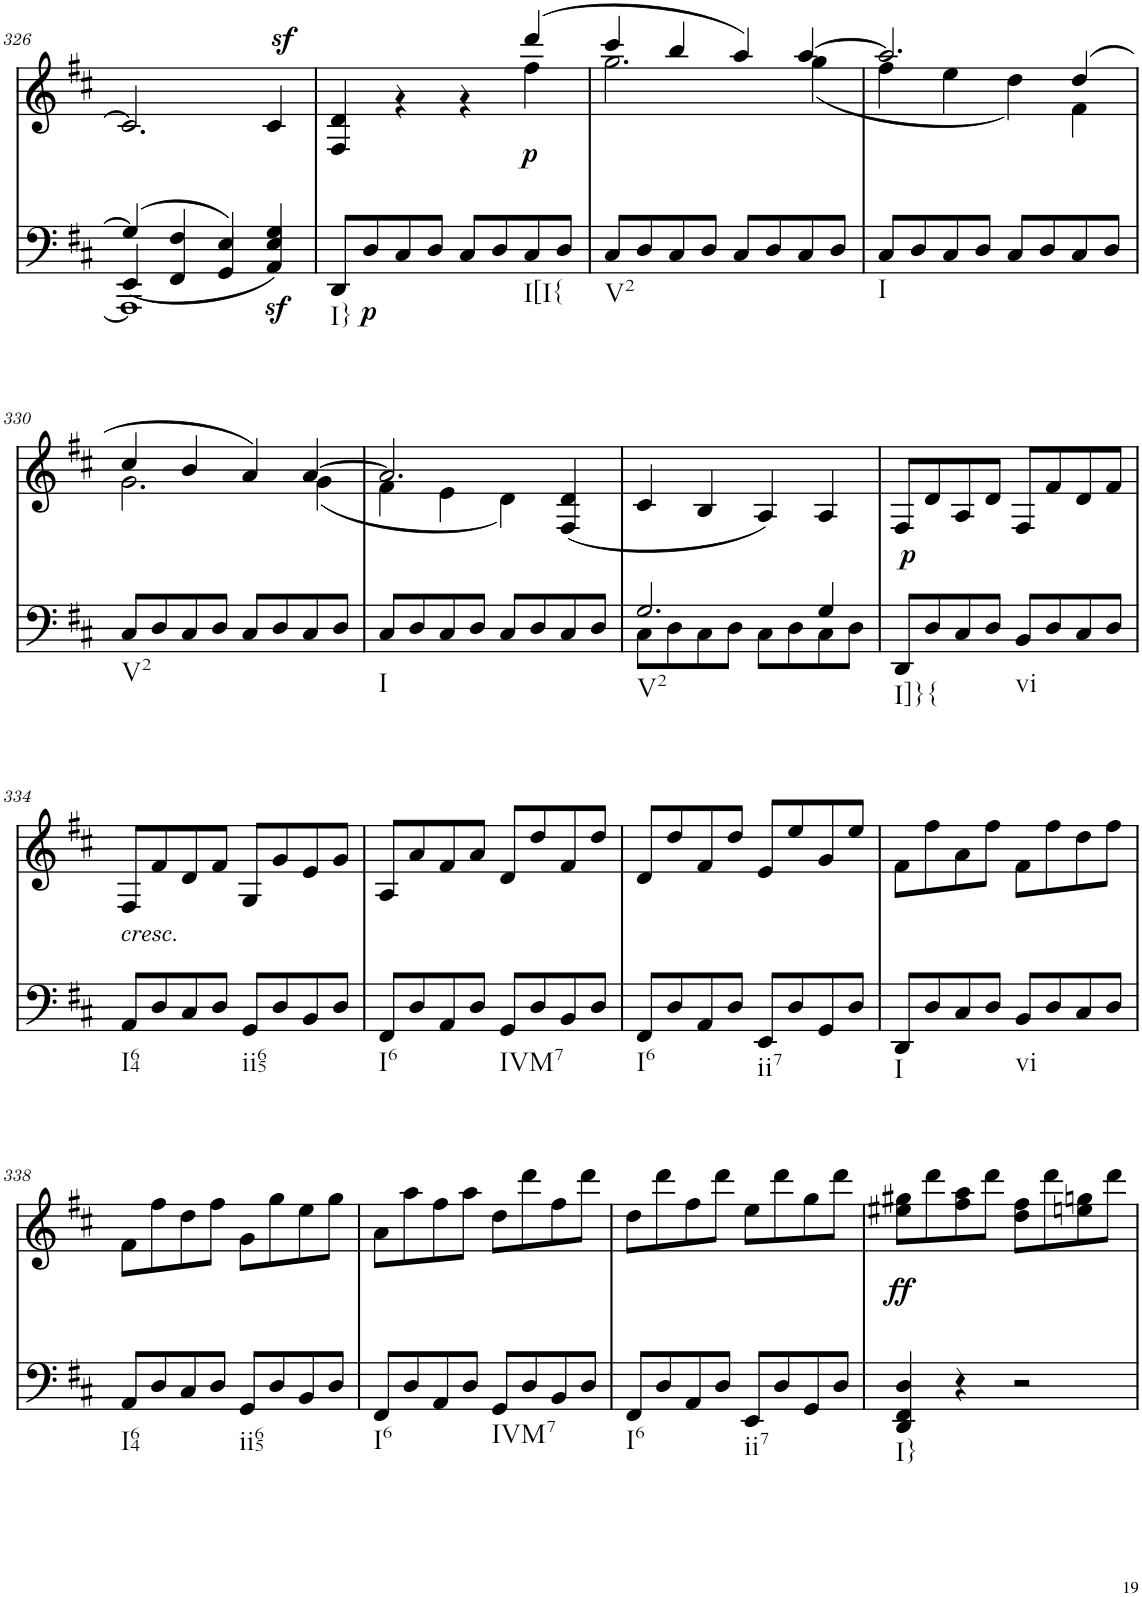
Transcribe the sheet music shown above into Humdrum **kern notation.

**kern	**dynam	**kern	**text	**dynam
*part2	*part2	*part1	*part1	*part1
*staff2	*staff2	*staff1	*staff1	*staff1
*I"piano	*	*I"piano	*	*
*I'Pno	*	*I'Pno	*	*
!!LO:PB:g=z
*clefF4	*	*clefG2	*	*
*k[f#c#]	*	*k[f#c#]	*	*
*M4/4	*	*M4/4	*	*
=326	=326	=326	=326	=326
*^	*	*^	*	*
*	*^	*	*	*	*	*
(4G/]	(<4EE/	1AAA]	.	1ryy	2.c#/]	.	.
4F#/	4FF#/	.	.	.	.	.	.
4E/)	4GG/	.	.	.	.	.	.
!	!	!	!LO:DY:b	!	!	!	!LO:DY:a
4E/ 4G/	4AA/)	.	sf	.	4c#/	.	sf
*	*v	*v	*	*	*	*	*
=327	=327	=327	=327	=327	=327	=327
!LO:TX:b:t=I}	!	!	!	!	!	!
*v	*v	*	*	*	*	*
8DD/L	.	2.ryy	4F#/ 4d/	.	.
!	!LO:DY:b	!	!	!	!
8D/	p	.	.	.	.
8C#/	.	.	4r	.	.
8D/J	.	.	.	.	.
8C#/L	.	.	4r	.	.
8D/	.	.	.	.	.
!LO:TX:b:t=I[I{	!	!	!	!	!
!	!	!	!	!LO:LY:b	!LO:DY:b
8C#/	.	(4ddd/	4ff#\	p	p
8D/J	.	.	.	.	.
=328	=328	=328	=328	=328	=328
!LO:TX:b:t=V2	!	!	!	!	!
8C#/L	.	4ccc#/	2.gg\	.	.
8D/	.	.	.	.	.
8C#/	.	4bb/	.	.	.
8D/J	.	.	.	.	.
8C#/L	.	4aa/)	.	.	.
8D/	.	.	.	.	.
8C#/	.	[4aa/	(4gg\	.	.
8D/J	.	.	.	.	.
=329	=329	=329	=329	=329	=329
!LO:TX:b:t=I	!	!	!	!	!
8C#/L	.	2.aa/]	4ff#\	.	.
8D/	.	.	.	.	.
8C#/	.	.	4ee\	.	.
8D/J	.	.	.	.	.
8C#/L	.	.	4dd\)	.	.
8D/	.	.	.	.	.
8C#/	.	(4dd/	4f#\	.	.
8D/J	.	.	.	.	.
!!LO:LB:g=z	!!
=330	=330	=330	=330	=330	=330
!LO:TX:b:t=V2	!	!	!	!	!
8C#/L	.	4cc#/	2.g\	.	.
8D/	.	.	.	.	.
8C#/	.	4b/	.	.	.
8D/J	.	.	.	.	.
8C#/L	.	4a/)	.	.	.
8D/	.	.	.	.	.
8C#/	.	[4a/	(4g\	.	.
8D/J	.	.	.	.	.
=331	=331	=331	=331	=331	=331
!LO:TX:b:t=I	!	!	!	!	!
8C#/L	.	2.a/]	4f#\	.	.
8D/	.	.	.	.	.
8C#/	.	.	4e\	.	.
8D/J	.	.	.	.	.
8C#/L	.	.	4d\)	.	.
8D/	.	.	.	.	.
8C#/	.	4ryy	(4F#/ 4d/	.	.
8D/J	.	.	.	.	.
*	*	*v	*v	*	*
=332	=332	=332	=332	=332
*^	*	*	*	*
!LO:TX:b:t=V2	!	!	!	!	!
2.G/	8C#\L	.	4c#/	.	.
.	8D\	.	.	.	.
.	8C#\	.	4B/	.	.
.	8D\J	.	.	.	.
.	8C#\L	.	4A/)	.	.
.	8D\	.	.	.	.
4G/	8C#\	.	4A/	.	.
.	8D\J	.	.	.	.
=333	=333	=333	=333	=333	=333
!LO:TX:b:t=I]}{	!	!	!	!	!
!	!	!LO:DY:a	!	!LO:LY:b	!
*v	*v	*	*	*	*
8DD/L	p	8F#/L	p	.
8D/	.	8d/	.	.
8C#/	.	8A/	.	.
8D/J	.	8d/J	.	.
!LO:TX:b:t=vi	!	!	!	!
8BB/L	.	8F#/L	.	.
8D/	.	8f#/	.	.
8C#/	.	8d/	.	.
8D/J	.	8f#/J	.	.
!!LO:LB:g=z
=334	=334	=334	=334	=334
!	!	!LO:TX:b:i:t=cresc.	!	!
!LO:TX:b:t=I64	!	!	!	!
!	!	!	!LO:LY:b	!
8AA/L	.	8F#/L	<	.
8D/	.	8f#/	.	.
8C#/	.	8d/	.	.
8D/J	.	8f#/J	.	.
!LO:TX:b:t=ii65	!	!	!	!
8GG/L	.	8G/L	.	.
8D/	.	8g/	.	.
8BB/	.	8e/	.	.
8D/J	.	8g/J	.	.
=335	=335	=335	=335	=335
!LO:TX:b:t=I6	!	!	!	!
8FF#/L	.	8A/L	.	.
8D/	.	8a/	.	.
8AA/	.	8f#/	.	.
8D/J	.	8a/J	.	.
!LO:TX:b:t=IVM7	!	!	!	!
8GG/L	.	8d/L	.	.
8D/	.	8dd/	.	.
8BB/	.	8f#/	.	.
8D/J	.	8dd/J	.	.
=336	=336	=336	=336	=336
!LO:TX:b:t=I6	!	!	!	!
8FF#/L	.	8d/L	.	.
8D/	.	8dd/	.	.
8AA/	.	8f#/	.	.
8D/J	.	8dd/J	.	.
!LO:TX:b:t=ii7	!	!	!	!
8EE/L	.	8e/L	.	.
8D/	.	8ee/	.	.
8GG/	.	8g/	.	.
8D/J	.	8ee/J	.	.
=337	=337	=337	=337	=337
!LO:TX:b:t=I	!	!	!	!
8DD/L	.	8f#\L	.	.
8D/	.	8ff#\	.	.
8C#/	.	8a\	.	.
8D/J	.	8ff#\J	.	.
!LO:TX:b:t=vi	!	!	!	!
8BB/L	.	8f#\L	.	.
8D/	.	8ff#\	.	.
8C#/	.	8dd\	.	.
8D/J	.	8ff#\J	.	.
!!LO:LB:g=z
=338	=338	=338	=338	=338
!LO:TX:b:t=I64	!	!	!	!
8AA/L	.	8f#\L	.	.
8D/	.	8ff#\	.	.
8C#/	.	8dd\	.	.
8D/J	.	8ff#\J	.	.
!LO:TX:b:t=ii65	!	!	!	!
8GG/L	.	8g\L	.	.
8D/	.	8gg\	.	.
8BB/	.	8ee\	.	.
8D/J	.	8gg\J	.	.
=339	=339	=339	=339	=339
!LO:TX:b:t=I6	!	!	!	!
8FF#/L	.	8a\L	.	.
8D/	.	8aa\	.	.
8AA/	.	8ff#\	.	.
8D/J	.	8aa\J	.	.
!LO:TX:b:t=IVM7	!	!	!	!
8GG/L	.	8dd\L	.	.
8D/	.	8ddd\	.	.
8BB/	.	8ff#\	.	.
8D/J	.	8ddd\J	.	.
=340	=340	=340	=340	=340
!LO:TX:b:t=I6	!	!	!	!
8FF#/L	.	8dd\L	.	.
8D/	.	8ddd\	.	.
8AA/	.	8ff#\	.	.
8D/J	.	8ddd\J	.	.
!LO:TX:b:t=ii7	!	!	!	!
8EE/L	.	8ee\L	.	.
8D/	.	8ddd\	.	.
8GG/	.	8gg\	.	.
8D/J	.	8ddd\J	.	.
=341	=341	=341	=341	=341
!LO:TX:b:t=I}	!	!	!	!
!	!	!	!LO:LY:b	!LO:DY:b
4DD/ 4FF#/ 4D/	.	8ee#X\ 8gg#X\L	ff	ff
.	.	8ddd\	.	.
4r	.	8ff#\ 8aa\	.	.
.	.	8ddd\J	.	.
2r	.	8dd\ 8ff#\L	.	.
.	.	8ddd\	.	.
.	.	8een\ 8ggn\	.	.
.	.	8ddd\J	.	.
=	=	=	=	=
*-	*-	*-	*-	*-
